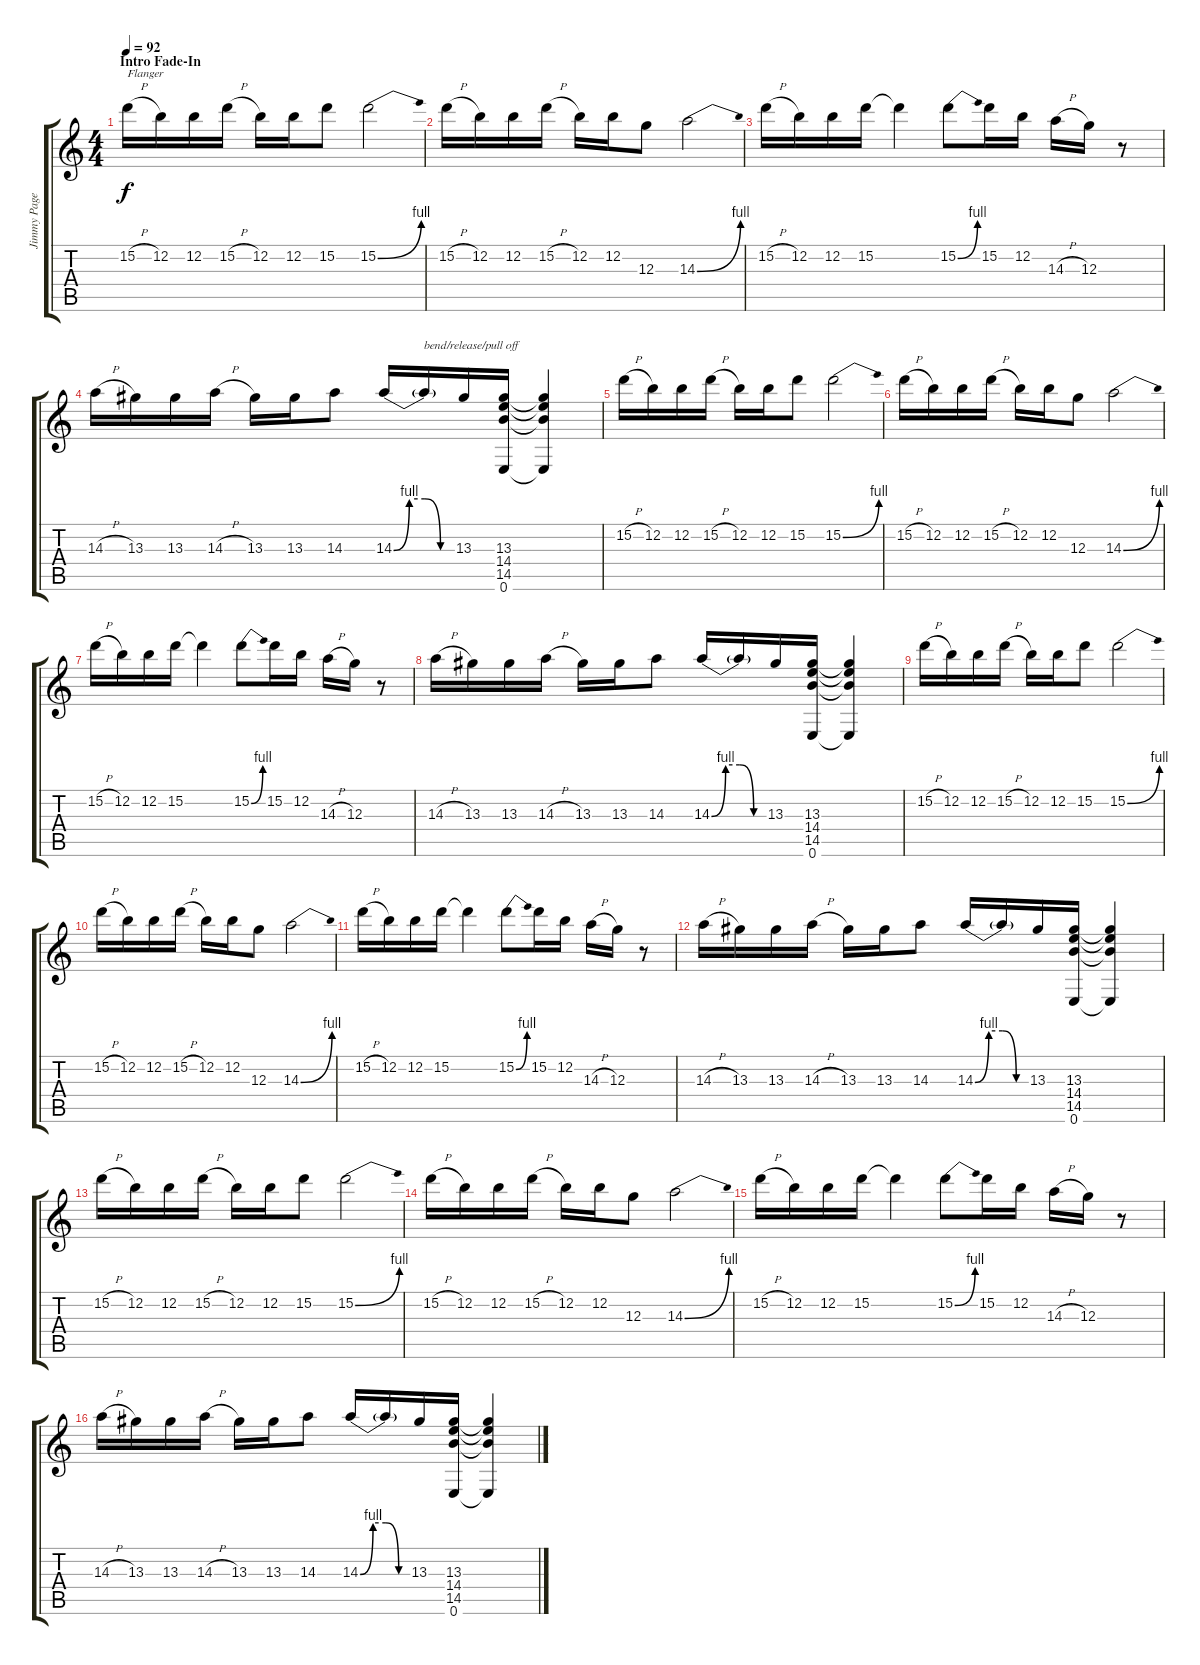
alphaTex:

\track ("Jimmy Page 1" "Jimmy Page") {instrument distortionguitar}
\staff {score tabs}
\tuning (E4 B3 G3 D3 A2 E2) {hide}
\ts (4 4)
\section ("" "Intro Fade-In")
\tempo 92
\clef g2
\ks c
15.2{h}.16{txt "Flanger" dy f volume 2 instrument distortionguitar} 12.2.16{volume 4} 12.2.16 15.2{h}.16 12.2.16 12.2.16 15.2.8 15.2{be (bend 0 0 60 4)}.2 |
15.2{h}.16 12.2.16 12.2.16 15.2{h}.16 12.2.16 12.2.16 12.3.8 14.3{be (bend 0 0 60 4)}.2 |
15.2{h}.16{volume 6} 12.2.16 12.2.16 15.2.16 15.2{t}.4 15.2{be (bend 0 0 60 4)}.8 15.2.16 12.2.16 14.3{h}.16 12.3.16 r.8 |
14.3{h}.16 13.3.16 13.3.16 14.3{h}.16 13.3.16 13.3.16 14.3.8 14.3{be (custom 0 0 15 4 30 4 45 0 60 0)}.16 14.3{t}.16{txt "bend/release/pull off"} 13.3.16 (13.3 14.4 14.5 0.6).16 (13.3{t} 14.4{t} 14.5{t} 0.6{t}).4 |
15.2{h}.16{volume 8} 12.2.16 12.2.16 15.2{h}.16 12.2.16 12.2.16 15.2.8 15.2{be (bend 0 0 60 4)}.2 |
15.2{h}.16 12.2.16 12.2.16 15.2{h}.16 12.2.16 12.2.16 12.3.8 14.3{be (bend 0 0 60 4)}.2 |
15.2{h}.16{volume 10} 12.2.16 12.2.16 15.2.16 15.2{t}.4 15.2{be (bend 0 0 60 4)}.8 15.2.16 12.2.16 14.3{h}.16 12.3.16 r.8 |
14.3{h}.16 13.3.16 13.3.16 14.3{h}.16 13.3.16 13.3.16 14.3.8 14.3{be (custom 0 0 15 4 30 4 45 0 60 0)}.16 14.3{t}.16 13.3.16 (13.3 14.4 14.5 0.6).16 (13.3{t} 14.4{t} 14.5{t} 0.6{t}).4 |
15.2{h}.16{volume 12} 12.2.16 12.2.16 15.2{h}.16 12.2.16 12.2.16 15.2.8 15.2{be (bend 0 0 60 4)}.2 |
15.2{h}.16 12.2.16 12.2.16 15.2{h}.16 12.2.16 12.2.16 12.3.8 14.3{be (bend 0 0 60 4)}.2 |
15.2{h}.16{volume 14} 12.2.16 12.2.16 15.2.16 15.2{t}.4 15.2{be (bend 0 0 60 4)}.8 15.2.16 12.2.16 14.3{h}.16 12.3.16 r.8 |
14.3{h}.16 13.3.16 13.3.16 14.3{h}.16 13.3.16 13.3.16 14.3.8 14.3{be (custom 0 0 15 4 30 4 45 0 60 0)}.16 14.3{t}.16 13.3.16 (13.3 14.4 14.5 0.6).16 (13.3{t} 14.4{t} 14.5{t} 0.6{t}).4 |
15.2{h}.16 12.2.16 12.2.16 15.2{h}.16 12.2.16 12.2.16 15.2.8 15.2{be (bend 0 0 60 4)}.2 |
15.2{h}.16 12.2.16 12.2.16 15.2{h}.16 12.2.16 12.2.16 12.3.8 14.3{be (bend 0 0 60 4)}.2 |
15.2{h}.16 12.2.16 12.2.16 15.2.16 15.2{t}.4 15.2{be (bend 0 0 60 4)}.8 15.2.16 12.2.16 14.3{h}.16 12.3.16 r.8 |
14.3{h}.16 13.3.16 13.3.16 14.3{h}.16 13.3.16 13.3.16 14.3.8 14.3{be (custom 0 0 15 4 30 4 45 0 60 0)}.16 14.3{t}.16 13.3.16 (13.3 14.4 14.5 0.6).16 (13.3{t} 14.4{t} 14.5{t} 0.6{t}).4
